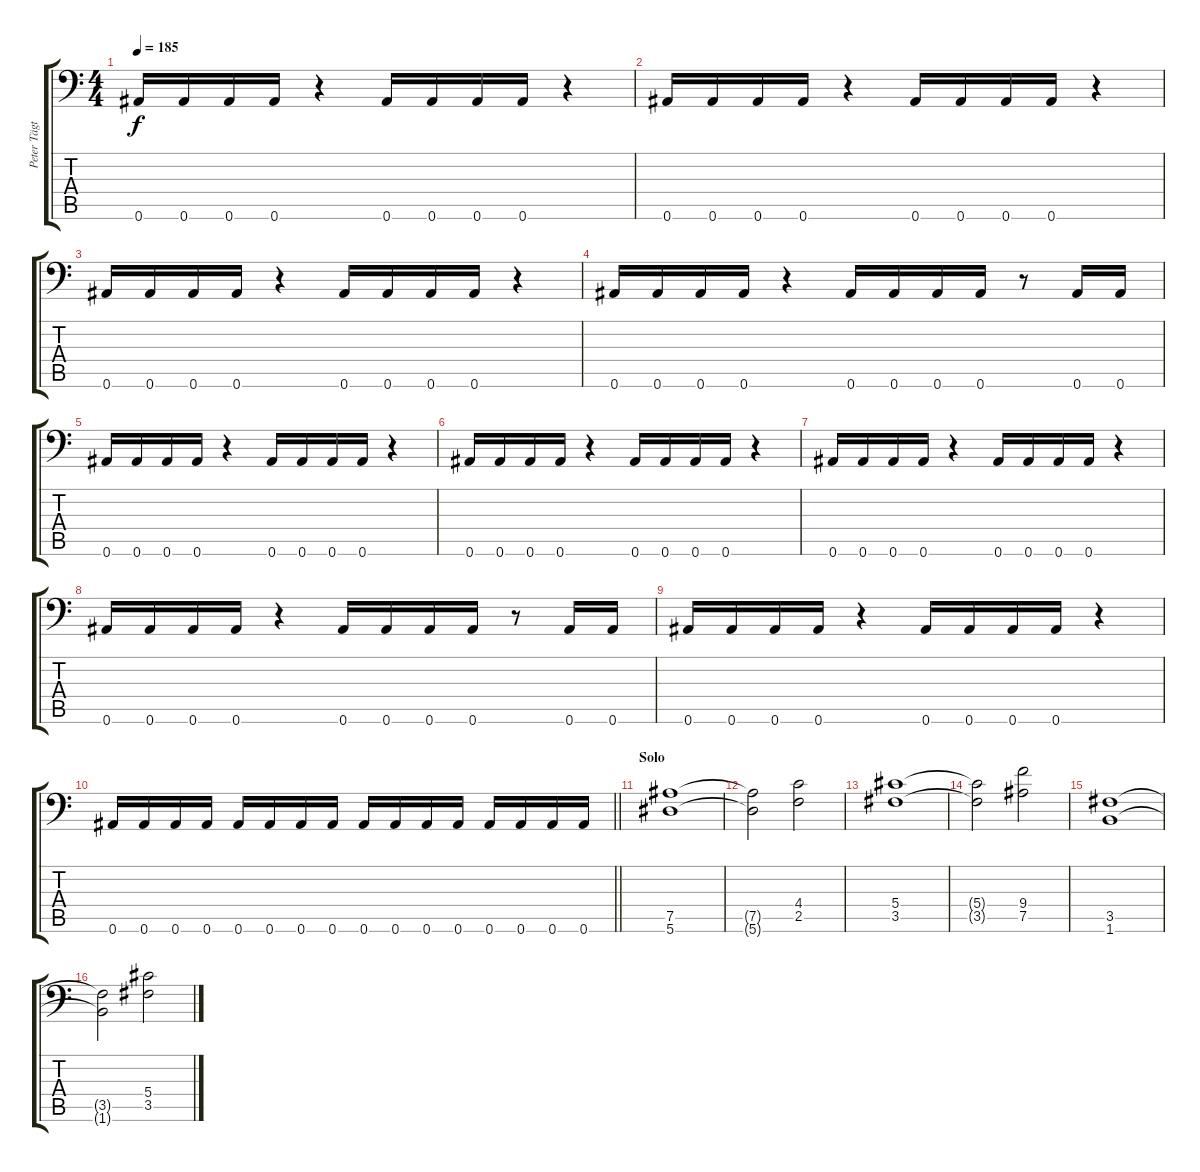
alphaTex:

\track ("Peter Tägtgren " "Peter Tägt") {instrument distortionguitar}
\staff {score tabs}
\tuning (Bb3 F3 Db3 Ab2 Eb2 Bb1) {hide}
\ts (4 4)
\tempo 185
\clef f4
\ks c
0.6.16{dy f} 0.6.16 0.6.16 0.6.16 r.4 0.6.16 0.6.16 0.6.16 0.6.16 r.4 |
0.6.16 0.6.16 0.6.16 0.6.16 r.4 0.6.16 0.6.16 0.6.16 0.6.16 r.4 |
0.6.16 0.6.16 0.6.16 0.6.16 r.4 0.6.16 0.6.16 0.6.16 0.6.16 r.4 |
0.6.16 0.6.16 0.6.16 0.6.16 r.4 0.6.16 0.6.16 0.6.16 0.6.16 r.8 0.6.16 0.6.16 |
0.6.16 0.6.16 0.6.16 0.6.16 r.4 0.6.16 0.6.16 0.6.16 0.6.16 r.4 |
0.6.16 0.6.16 0.6.16 0.6.16 r.4 0.6.16 0.6.16 0.6.16 0.6.16 r.4 |
0.6.16 0.6.16 0.6.16 0.6.16 r.4 0.6.16 0.6.16 0.6.16 0.6.16 r.4 |
0.6.16 0.6.16 0.6.16 0.6.16 r.4 0.6.16 0.6.16 0.6.16 0.6.16 r.8 0.6.16 0.6.16 |
0.6.16 0.6.16 0.6.16 0.6.16 r.4 0.6.16 0.6.16 0.6.16 0.6.16 r.4 |
\barLineRight lightlight
0.6.16 0.6.16 0.6.16 0.6.16 0.6.16 0.6.16 0.6.16 0.6.16 0.6.16 0.6.16 0.6.16 0.6.16 0.6.16 0.6.16 0.6.16 0.6.16 |
\section ("" "Solo")
(7.5 5.6).1 |
(7.5{t} 5.6{t}).2 (4.4 2.5).2 |
(5.4 3.5).1 |
(5.4{t} 3.5{t}).2 (9.4 7.5).2 |
(3.5 1.6).1 |
(3.5{t} 1.6{t}).2 (5.4 3.5).2
